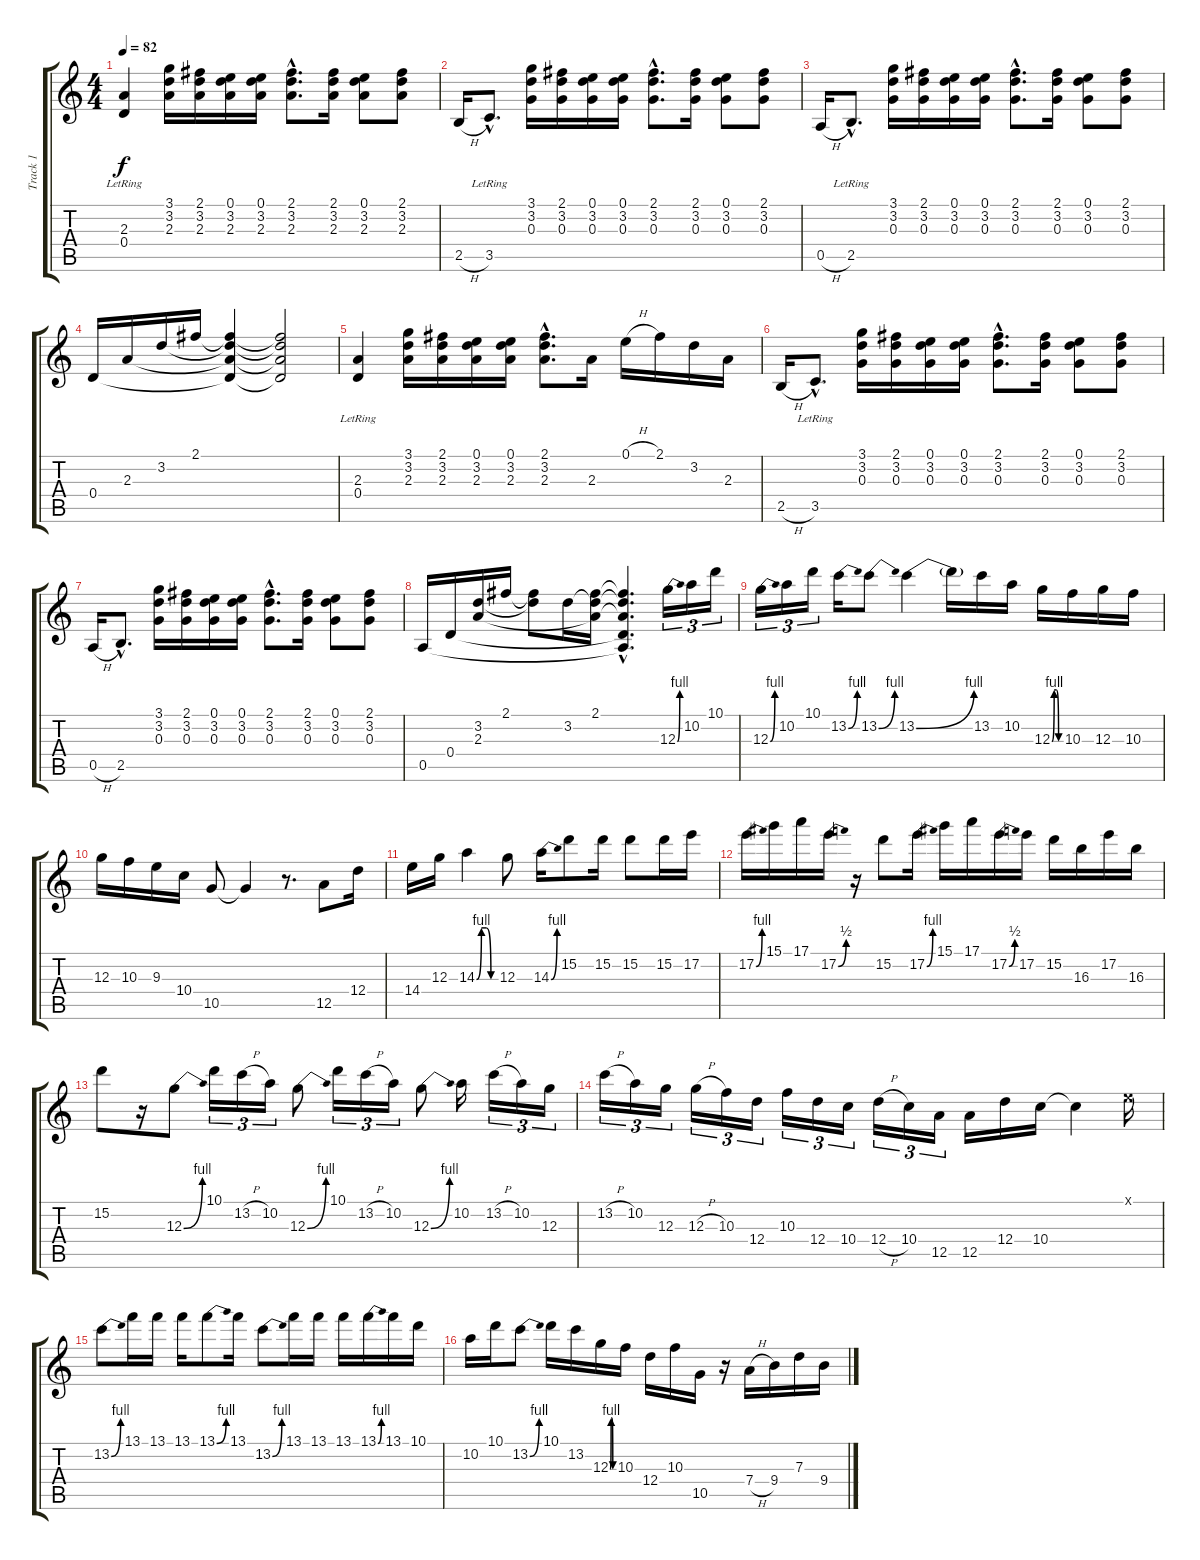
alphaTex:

\track ("Track 1" "Track 1") {instrument overdrivenguitar}
\staff {score tabs}
\tuning (E4 B3 G3 D3 A2 E2) {hide}
\ts (4 4)
\tempo 82
\clef g2
\ks c
(2.3 0.4{lr}).4{dy f volume 13 instrument electricguitarclean} (3.1 3.2 2.3).16 (2.1 3.2 2.3).16 (0.1 3.2 2.3).16 (0.1 3.2 2.3).16 (2.1{hac} 3.2{hac} 2.3{hac}).8{d} (2.1 3.2 2.3).16 (0.1 3.2 2.3).8 (2.1 3.2 2.3).8 |
2.5{h}.16 3.5{hac lr}.8{d} (3.1 3.2 0.3).16 (2.1 3.2 0.3).16 (0.1 3.2 0.3).16 (0.1 3.2 0.3).16 (2.1{hac} 3.2{hac} 0.3{hac}).8{d} (2.1 3.2 0.3).16 (0.1 3.2 0.3).8 (2.1 3.2 0.3).8 |
0.5{h}.16 2.5{hac lr}.8{d} (3.1 3.2 0.3).16 (2.1 3.2 0.3).16 (0.1 3.2 0.3).16 (0.1 3.2 0.3).16 (2.1{hac} 3.2{hac} 0.3{hac}).8{d} (2.1 3.2 0.3).16 (0.1 3.2 0.3).8 (2.1 3.2 0.3).8 |
0.4.16 2.3.16 3.2.16 2.1.16 (2.1{t} 3.2{t} 2.3{t} 0.4{t}).4 (2.1{t} 3.2{t} 2.3{t} 0.4{t}).2 |
(2.3 0.4{lr}).4{volume 16 instrument overdrivenguitar} (3.1 3.2 2.3).16 (2.1 3.2 2.3).16 (0.1 3.2 2.3).16 (0.1 3.2 2.3).16 (2.1{hac} 3.2{hac} 2.3{hac}).8{d} 2.3.16 0.1{h}.16 2.1.16 3.2.16 2.3.16 |
2.5{h}.16 3.5{hac lr}.8{d} (3.1 3.2 0.3).16 (2.1 3.2 0.3).16 (0.1 3.2 0.3).16 (0.1 3.2 0.3).16 (2.1{hac} 3.2{hac} 0.3{hac}).8{d} (2.1 3.2 0.3).16 (0.1 3.2 0.3).8 (2.1 3.2 0.3).8 |
0.5{h}.16 2.5{hac}.8{d} (3.1 3.2 0.3).16 (2.1 3.2 0.3).16 (0.1 3.2 0.3).16 (0.1 3.2 0.3).16 (2.1{hac} 3.2{hac} 0.3{hac}).8{d} (2.1 3.2 0.3).16 (0.1 3.2 0.3).8 (2.1 3.2 0.3).8 |
0.5.16 0.4.16 (3.2 2.3).16 2.1.16 (2.1{t} 3.2{t}).8 3.2.16 (2.1 3.2{t} 2.3{t}).16 (2.1{hac t} 3.2{hac t} 2.3{hac t} 0.4{hac t} 0.5{hac t}).4{d} 12.3{be (bend 0 0 60 4)}.16{tu (3 2)} 10.2.16{tu (3 2)} 10.1.16{tu (3 2)} |
12.3{be (bend 0 0 60 4)}.16{tu (3 2)} 10.2.16{tu (3 2)} 10.1.16{tu (3 2)} 13.2{be (bend 0 0 60 4)}.16 13.2{be (bend 0 0 60 4)}.8 13.2{be (bend 0 0 60 4)}.4 13.2{t}.16 13.2.16 10.2.16 12.3{be (custom 0 0 15 4 30 4 45 0 60 0)}.16 10.3.16 12.3.16 10.3.16 |
12.3.16 10.3.16 9.3.16 10.4.16 10.5.8 10.5{t}.4 r.8{d} 12.5.8 12.4.16 |
14.4.16 12.3.16 14.3{be (custom 0 0 15 4 30 4 45 0 60 0)}.4 12.3.8 14.3{be (bend 0 0 60 4)}.16 15.2.8 15.2.16 15.2.8 15.2.16 17.2.16 |
17.2{be (bend 0 0 60 4)}.16 15.1.16 17.1.16 17.2{be (bend 0 0 60 2)}.16 r.16 15.2.8 17.2{be (bend 0 0 60 4)}.16 15.1.16 17.1.16 17.2{be (bend 0 0 60 2)}.16 17.2.16 15.2.16 16.3.16 17.2.16 16.3.16 |
15.2.8 r.16 12.3{be (bend 0 0 60 4)}.8 10.1.16{tu (3 2)} 13.2{h}.16{tu (3 2)} 10.2.16{tu (3 2)} 12.3{be (bend 0 0 60 4)}.8 10.1.16{tu (3 2)} 13.2{h}.16{tu (3 2)} 10.2.16{tu (3 2)} 12.3{be (bend 0 0 60 4)}.8 10.2.16 13.2{h}.16{tu (3 2)} 10.2.16{tu (3 2)} 12.3.16{tu (3 2)} |
13.2{h}.16{tu (3 2)} 10.2.16{tu (3 2)} 12.3.16{tu (3 2)} 12.3{h}.16{tu (3 2)} 10.3.16{tu (3 2)} 12.4.16{tu (3 2)} 10.3.16{tu (3 2)} 12.4.16{tu (3 2)} 10.4.16{tu (3 2)} 12.4{h}.16{tu (3 2)} 10.4.16{tu (3 2)} 12.5.16{tu (3 2)} 12.5.16 12.4.16 10.4.16 10.4{t}.4 0.1{x}.16 |
13.2{be (bend 0 0 60 4)}.8 13.1.16 13.1.16 13.1.16 13.1{be (bend 0 0 60 4)}.8 13.1.16 13.2{be (bend 0 0 60 4)}.8 13.1.16 13.1.16 13.1.16 13.1{be (bend 0 0 60 4)}.16 13.1.16 10.1.16 |
10.2.16 10.1.16 13.2{be (bend 0 0 60 4)}.8 10.1.16 13.2.16 12.3{be (custom 0 0 15 4 30 4 45 0 60 0)}.16 10.3.16 12.4.16 10.3.16 10.5.16 r.16 7.4{h}.16 9.4.16 7.3.16 9.4.16
